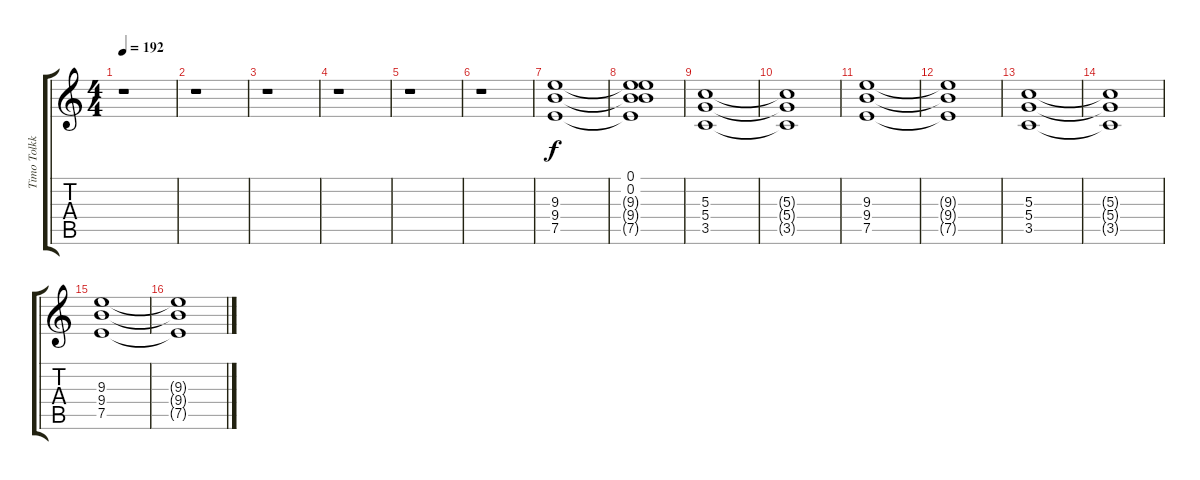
\track ("Timo Tolkki" "Timo Tolkk") {instrument distortionguitar}
\staff {score tabs}
\tuning (E4 B3 G3 D3 A2 E2) {hide}
\ts (4 4)
\tempo 192
\clef g2
\ks c
r.1{dy f} |
r.1 |
r.1 |
r.1 |
r.1 |
r.1 |
(9.3 9.4 7.5).1 |
(0.1 0.2 9.3{t} 9.4{t} 7.5{t}).1 |
(5.3 5.4 3.5).1 |
(5.3{t} 5.4{t} 3.5{t}).1 |
(9.3 9.4 7.5).1 |
(9.3{t} 9.4{t} 7.5{t}).1 |
(5.3 5.4 3.5).1 |
(5.3{t} 5.4{t} 3.5{t}).1 |
(9.3 9.4 7.5).1 |
(9.3{t} 9.4{t} 7.5{t}).1
